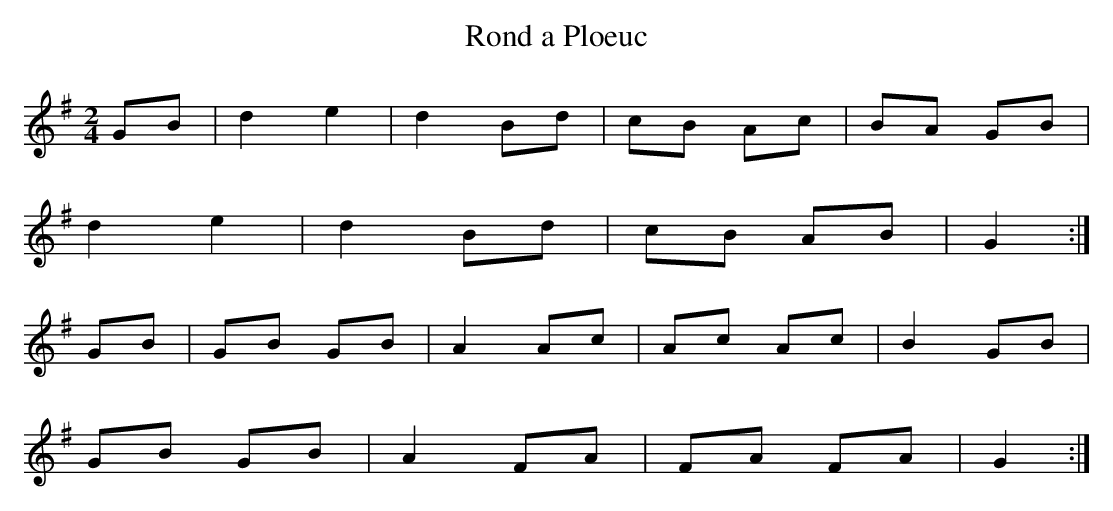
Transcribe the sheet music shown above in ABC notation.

X:1
T:Rond a Ploeuc
M:2/4
L:1/8
K:G
GB|d2e2|d2Bd|cB Ac|BA GB|
d2e2|d2 Bd|cB AB|G2:|
GB|GB GB|A2 Ac|Ac Ac|B2 GB|
GB GB|A2 FA|FA FA|G2:|
